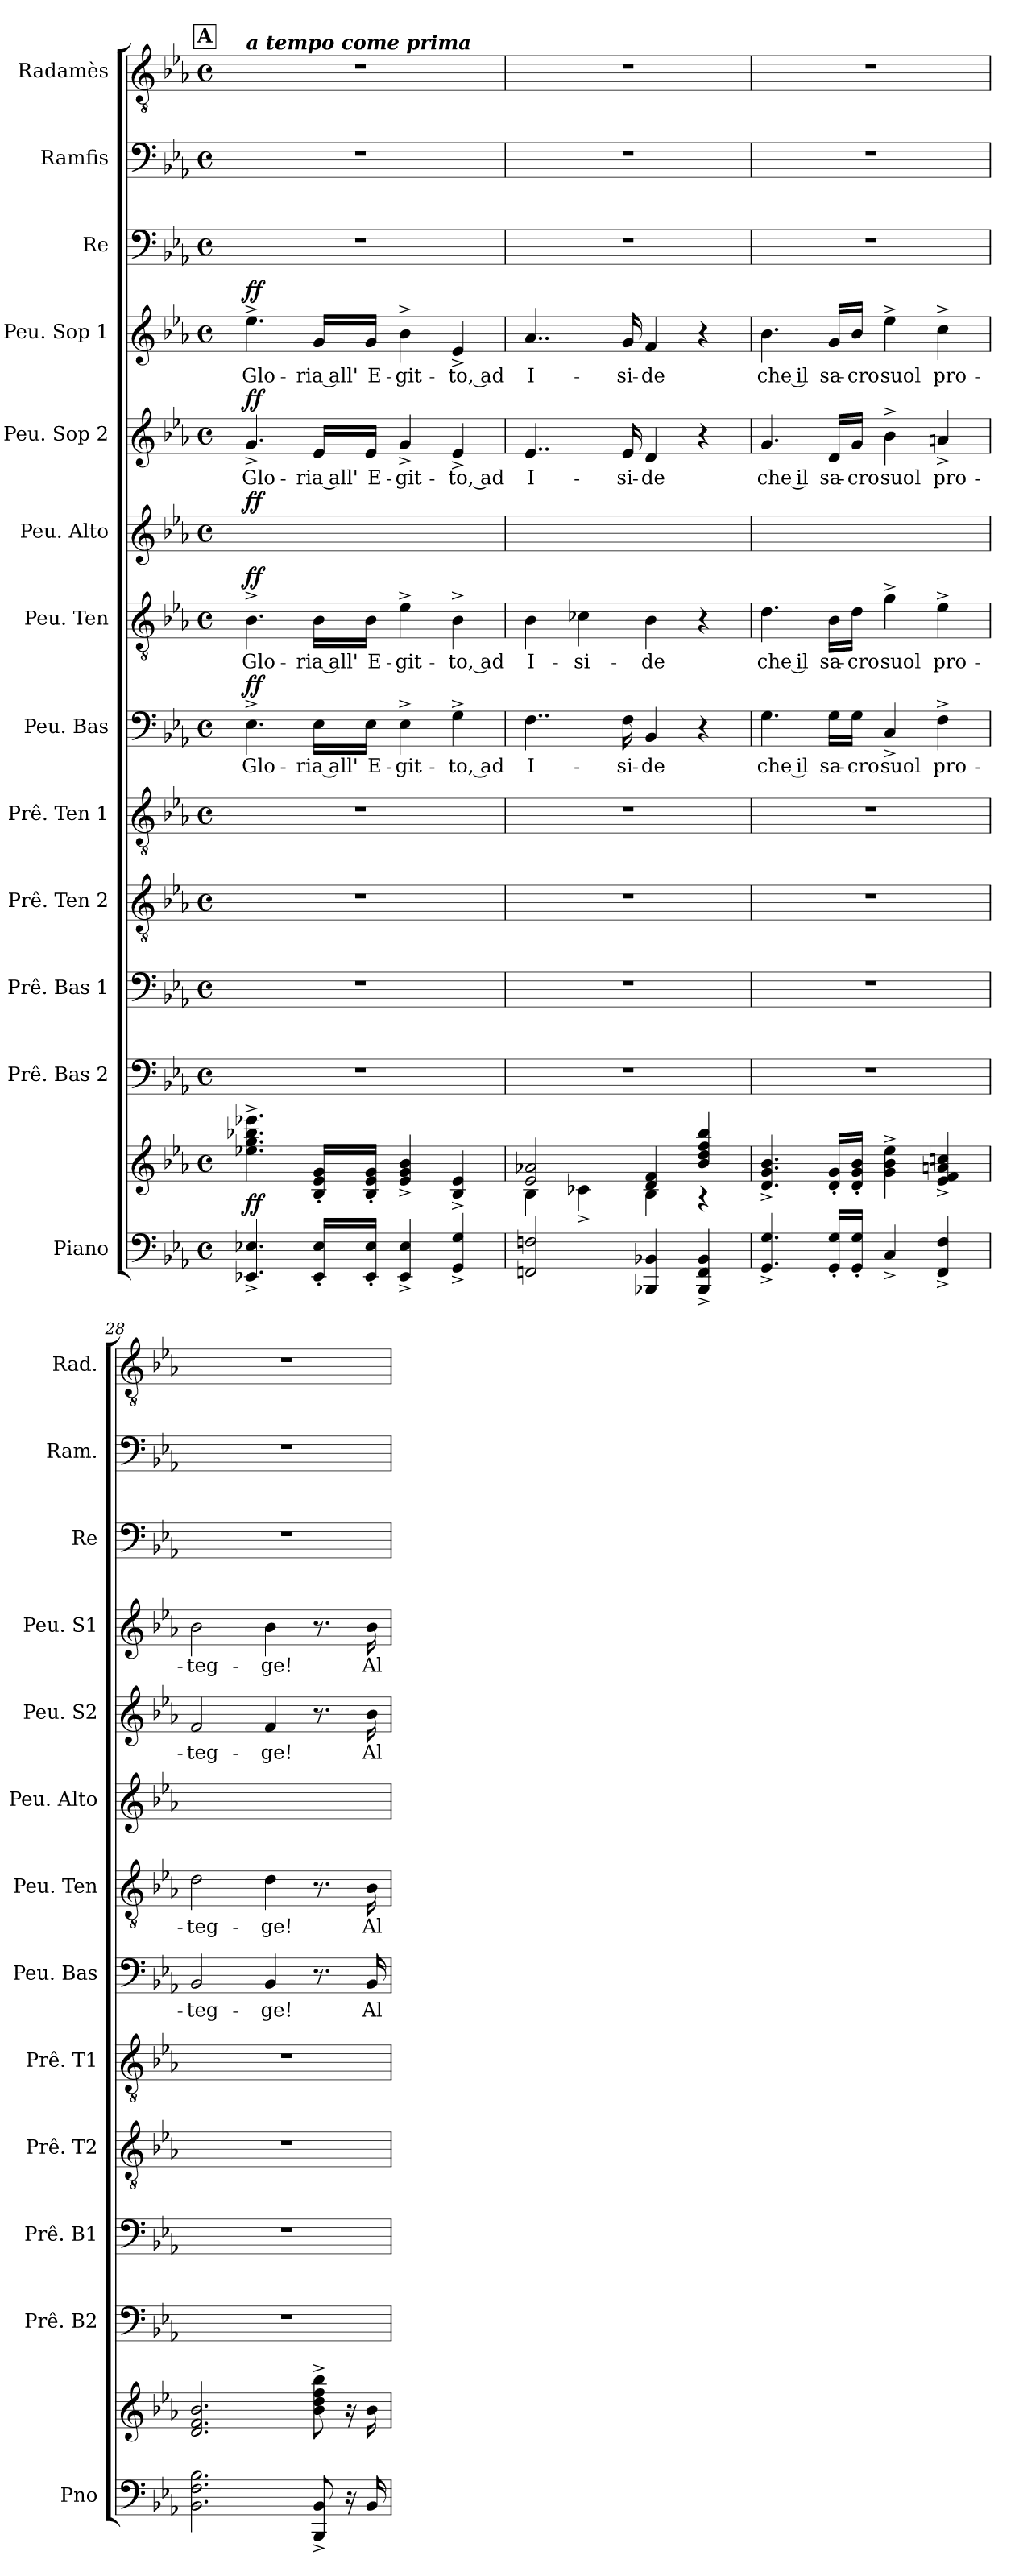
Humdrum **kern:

**kern	**kern	**dynam	**kern	**kern	**kern	**kern	**kern	**text	**dynam	**kern	**text	**dynam	**kern	**dynam	**kern	**text	**dynam	**kern	**text	**dynam	**kern	**kern	**kern
*part13	*part13	*part13	*part12	*part11	*part10	*part9	*part8	*part8	*part8	*part7	*part7	*part7	*part6	*part6	*part5	*part5	*part5	*part4	*part4	*part4	*part3	*part2	*part1
*staff14	*staff13	*staff13/14	*staff12	*staff11	*staff10	*staff9	*staff8	*staff8	*staff8	*staff7	*staff7	*staff7	*staff6	*staff6	*staff5	*staff5	*staff5	*staff4	*staff4	*staff4	*staff3	*staff2	*staff1
*I"Piano	*	*	*I"Prê. Bas 2	*I"Prê. Bas 1	*I"Prê. Ten 2	*I"Prê. Ten 1	*I"Peu. Bas	*	*	*I"Peu. Ten	*	*	*I"Peu. Alto	*	*I"Peu. Sop 2	*	*	*I"Peu. Sop 1	*	*	*I"Re	*I"Ramfis	*I"Radamès
*I'Pno	*	*	*I'Prê. B2	*I'Prê. B1	*I'Prê. T2	*I'Prê. T1	*I'Peu. Bas	*	*	*I'Peu. Ten	*	*	*I'Peu. Alto	*	*I'Peu. S2	*	*	*I'Peu. S1	*	*	*I'Re	*I'Ram.	*I'Rad.
!!LO:LB:g=z
*clefF4	*clefG2	*	*clefF4	*clefF4	*clefGv2	*clefGv2	*clefF4	*	*	*clefGv2	*	*	*clefG2	*	*clefG2	*	*	*clefG2	*	*	*clefF4	*clefF4	*clefGv2
*k[b-e-a-]	*k[b-e-a-]	*	*k[b-e-a-]	*k[b-e-a-]	*k[b-e-a-]	*k[b-e-a-]	*k[b-e-a-]	*	*	*k[b-e-a-]	*	*	*k[b-e-a-]	*	*k[b-e-a-]	*	*	*k[b-e-a-]	*	*	*k[b-e-a-]	*k[b-e-a-]	*k[b-e-a-]
*M4/4	*M4/4	*	*M4/4	*M4/4	*M4/4	*M4/4	*M4/4	*	*	*M4/4	*	*	*M4/4	*	*M4/4	*	*	*M4/4	*	*	*M4/4	*M4/4	*M4/4
*met(c)	*met(c)	*	*met(c)	*met(c)	*met(c)	*met(c)	*met(c)	*	*	*met(c)	*	*	*met(c)	*	*met(c)	*	*	*met(c)	*	*	*met(c)	*met(c)	*met(c)
!!LO:REH:place=s1:a:fs=18:t=A
=25	=25	=25	=25	=25	=25	=25	=25	=25	=25	=25	=25	=25	=25	=25	=25	=25	=25	=25	=25	=25	=25	=25	=25
!	!	!	!	!	!	!	!	!	!	!	!	!	!	!	!	!	!	!	!	!	!	!	!LO:TX:a:Bi:t=a tempo come prima
!	!	!LO:DY:a=2	!	!	!	!	!	!LO:LY:b:color=#0055FF	!LO:DY:a	!	!LO:LY:b:color=#0055FF	!LO:DY:a	!	!LO:DY:a	!	!LO:LY:b:color=#0055FF	!LO:DY:a	!	!LO:LY:b:color=#AA0000	!LO:DY:a	!	!	!
4.EE-X/^ 4.E-X/^	4.ee-X\^ 4.gg\^ 4.bb-X\^ 4.eee-X\^	ff	1r	1r	1r	1r	4.E-^\	Glo-	ff	4.B-^\	Glo-	ff	1ryy	ff	4.g^/	Glo-	ff	4.ee-^\	Glo-	ff	1r	1r	1r
!	!	!	!	!	!	!	!	!LO:LY:b:color=#0055FF	!	!	!LO:LY:b:color=#0055FF	!	!	!	!	!LO:LY:b:color=#0055FF	!	!	!LO:LY:b:color=#AA0000	!	!	!	!
16EE-/' 16E-/'LL	16B-/' 16e-/' 16g/'LL	.	.	.	.	.	16E-\LL	ria all'	.	16B-\LL	ria all'	.	.	.	16e-/LL	ria all'	.	16g/LL	ria all'	.	.	.	.
!	!	!	!	!	!	!	!	!LO:LY:b:color=#0055FF	!	!	!LO:LY:b:color=#0055FF	!	!	!	!	!LO:LY:b:color=#0055FF	!	!	!LO:LY:b:color=#AA0000	!	!	!	!
16EE-/' 16E-/'JJ	16B-/' 16e-/' 16g/'JJ	.	.	.	.	.	16E-\JJ	E-	.	16B-\JJ	E-	.	.	.	16e-/JJ	E-	.	16g/JJ	E-	.	.	.	.
!	!	!	!	!	!	!	!	!LO:LY:b:color=#0055FF	!	!	!LO:LY:b:color=#0055FF	!	!	!	!	!LO:LY:b:color=#0055FF	!	!	!LO:LY:b:color=#AA0000	!	!	!	!
4EE-/^ 4E-/^	4e-/^ 4g/^ 4b-/^	.	.	.	.	.	4E-^\	-git-	.	4e-^\	-git-	.	.	.	4g^/	-git-	.	4b-^\	-git-	.	.	.	.
!	!	!	!	!	!	!	!	!LO:LY:b:color=#0055FF	!	!	!LO:LY:b:color=#0055FF	!	!	!	!	!LO:LY:b:color=#0055FF	!	!	!LO:LY:b:color=#AA0000	!	!	!	!
4GG/^ 4G/^	4B-/^ 4e-/^	.	.	.	.	.	4G^\	to, ad	.	4B-^\	to, ad	.	.	.	4e-^/	to, ad	.	4e-^/	to, ad	.	.	.	.
=26	=26	=26	=26	=26	=26	=26	=26	=26	=26	=26	=26	=26	=26	=26	=26	=26	=26	=26	=26	=26	=26	=26	=26
*	*^	*	*	*	*	*	*	*	*	*	*	*	*	*	*	*	*	*	*	*	*	*	*
!	!	!	!	!	!	!	!	!	!LO:LY:b:color=#0055FF	!	!	!LO:LY:b:color=#0055FF	!	!	!	!	!LO:LY:b:color=#0055FF	!	!	!LO:LY:b:color=#AA0000	!	!	!	!
2FFn/ 2Fn/	2e-/ 2a-X/	4B-\	.	1r	1r	1r	1r	4..F\	I-	.	4B-\	I-	.	1ryy	.	4..e-/	I-	.	4..a-/	I-	.	1r	1r	1r
!	!	!	!	!	!	!	!	!	!	!	!	!LO:LY:b:color=#0055FF	!	!	!	!	!	!	!	!	!	!	!	!
.	.	4c-X^\	.	.	.	.	.	.	.	.	4c-X\	-si-	.	.	.	.	.	.	.	.	.	.	.	.
!	!	!	!	!	!	!	!	!	!LO:LY:b:color=#0055FF	!	!	!	!	!	!	!	!LO:LY:b:color=#0055FF	!	!	!LO:LY:b:color=#AA0000	!	!	!	!
.	.	.	.	.	.	.	.	16F\	-si-	.	.	.	.	.	.	16e-/	-si-	.	16g/	-si-	.	.	.	.
!	!	!	!	!	!	!	!	!	!LO:LY:b:color=#0055FF	!	!	!LO:LY:b:color=#0055FF	!	!	!	!	!LO:LY:b:color=#0055FF	!	!	!LO:LY:b:color=#AA0000	!	!	!	!
4BBB-X/ 4BB-X/	4d/ 4f/	4B-\	.	.	.	.	.	4BB-/	-de	.	4B-\	-de	.	.	.	4d/	-de	.	4f/	-de	.	.	.	.
4BBB-/^ 4FF/^ 4BB-/^	4b-/ 4dd/ 4ff/ 4bb-/	4r	.	.	.	.	.	4r	.	.	4r	.	.	.	.	4r	.	.	4r	.	.	.	.	.
=27	=27	=27	=27	=27	=27	=27	=27	=27	=27	=27	=27	=27	=27	=27	=27	=27	=27	=27	=27	=27	=27	=27	=27	=27
!	!	!	!	!	!	!	!	!	!LO:LY:b:color=#0055FF	!	!	!LO:LY:b:color=#0055FF	!	!	!	!	!LO:LY:b:color=#0055FF	!	!	!LO:LY:b:color=#AA0000	!	!	!	!
*	*v	*v	*	*	*	*	*	*	*	*	*	*	*	*	*	*	*	*	*	*	*	*	*	*
4.GG/^ 4.G/^	4.d/^ 4.g/^ 4.b-/^	.	1r	1r	1r	1r	4.G\	che il	.	4.d\	che il	.	1ryy	.	4.g/	che il	.	4.b-\	che il	.	1r	1r	1r
!	!	!	!	!	!	!	!	!LO:LY:b:color=#0055FF	!	!	!LO:LY:b:color=#0055FF	!	!	!	!	!LO:LY:b:color=#0055FF	!	!	!LO:LY:b:color=#AA0000	!	!	!	!
16GG/' 16G/'LL	16d/' 16g/'LL	.	.	.	.	.	16G\LL	sa-	.	16B-\LL	sa-	.	.	.	16d/LL	sa-	.	16g/LL	sa-	.	.	.	.
!	!	!	!	!	!	!	!	!LO:LY:b:color=#0055FF	!	!	!LO:LY:b:color=#0055FF	!	!	!	!	!LO:LY:b:color=#0055FF	!	!	!LO:LY:b:color=#AA0000	!	!	!	!
16GG/' 16G/'JJ	16d/' 16g/' 16b-/'JJ	.	.	.	.	.	16G\JJ	-cro	.	16d\JJ	-cro	.	.	.	16g/JJ	-cro	.	16b-/JJ	-cro	.	.	.	.
!	!	!	!	!	!	!	!	!LO:LY:b:color=#0055FF	!	!	!LO:LY:b:color=#0055FF	!	!	!	!	!LO:LY:b:color=#0055FF	!	!	!LO:LY:b:color=#AA0000	!	!	!	!
4C^/	4g\^ 4b-\^ 4ee-\^	.	.	.	.	.	4C^/	suol	.	4g^\	suol	.	.	.	4b-^\	suol	.	4ee-^\	suol	.	.	.	.
!	!	!	!	!	!	!	!	!LO:LY:b:color=#0055FF	!	!	!LO:LY:b:color=#0055FF	!	!	!	!	!LO:LY:b:color=#0055FF	!	!	!LO:LY:b:color=#AA0000	!	!	!	!
4FF/^ 4F/^	4e-/^ 4f/^ 4an/^ 4ccn/^	.	.	.	.	.	4F^\	pro-	.	4e-^\	pro-	.	.	.	4an^/	pro-	.	4cc^\	pro-	.	.	.	.
=28	=28	=28	=28	=28	=28	=28	=28	=28	=28	=28	=28	=28	=28	=28	=28	=28	=28	=28	=28	=28	=28	=28	=28
!	!	!	!	!	!	!	!	!LO:LY:b:color=#0055FF	!	!	!LO:LY:b:color=#0055FF	!	!	!	!	!LO:LY:b:color=#0055FF	!	!	!LO:LY:b:color=#AA0000	!	!	!	!
2.BB-\ 2.F\ 2.B-\	2.d/ 2.f/ 2.b-/	.	1r	1r	1r	1r	2BB-/	-teg-	.	2d\	-teg-	.	1ryy	.	2f/	-teg-	.	2b-\	-teg-	.	1r	1r	1r
!	!	!	!	!	!	!	!	!LO:LY:b:color=#0055FF	!	!	!LO:LY:b:color=#0055FF	!	!	!	!	!LO:LY:b:color=#0055FF	!	!	!LO:LY:b:color=#AA0000	!	!	!	!
.	.	.	.	.	.	.	4BB-/	-ge!	.	4d\	-ge!	.	.	.	4f/	-ge!	.	4b-\	-ge!	.	.	.	.
8BBB-/^ 8BB-/^	8b-\^ 8dd\^ 8ff\^ 8bb-\^	.	.	.	.	.	8.r	.	.	8.r	.	.	.	.	8.r	.	.	8.r	.	.	.	.	.
16r	16r	.	.	.	.	.	.	.	.	.	.	.	.	.	.	.	.	.	.	.	.	.	.
!	!	!	!	!	!	!	!	!LO:LY:b:color=#0055FF	!	!	!LO:LY:b:color=#0055FF	!	!	!	!	!LO:LY:b:color=#0055FF	!	!	!LO:LY:b:color=#AA0000	!	!	!	!
16BB-/	16b-\	.	.	.	.	.	16BB-/	Al	.	16B-\	Al	.	.	.	16b-\	Al	.	16b-\	Al	.	.	.	.
=	=	=	=	=	=	=	=	=	=	=	=	=	=	=	=	=	=	=	=	=	=	=	=
*-	*-	*-	*-	*-	*-	*-	*-	*-	*-	*-	*-	*-	*-	*-	*-	*-	*-	*-	*-	*-	*-	*-	*-
